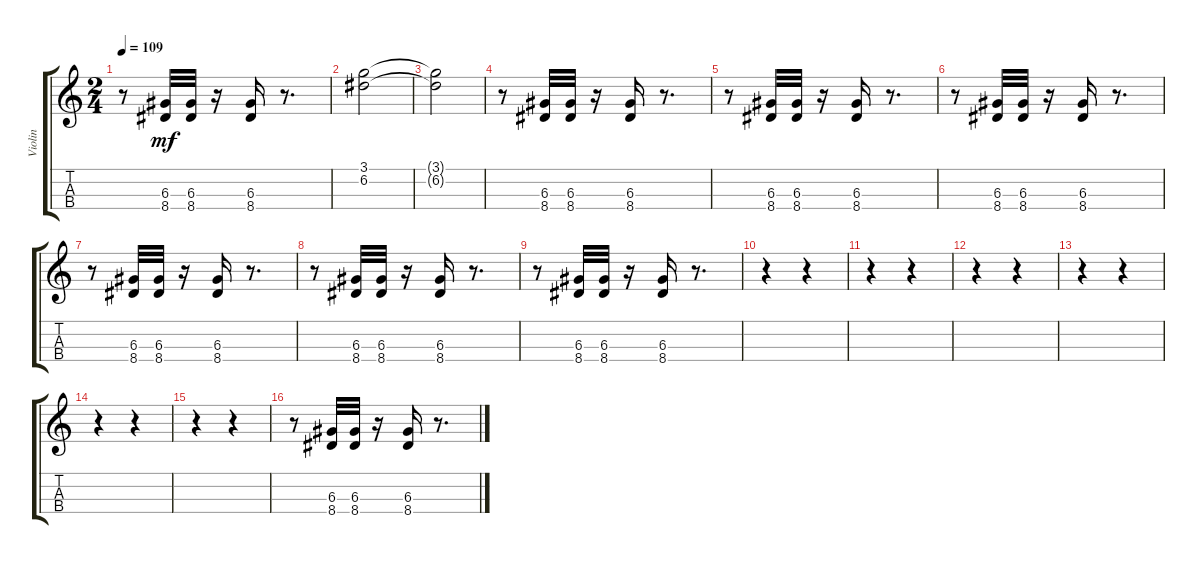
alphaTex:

\track ("Violin" "Violin") {instrument violin}
\staff {score tabs}
\tuning (E5 A4 D4 G3) {hide}
\ts (2 4)
\tempo 109
\clef g2
\ks c
r.8{dy mf} (6.3 8.4).32 (6.3 8.4).32 r.16 (6.3 8.4).16 r.8{d} |
(3.1 6.2).2 |
(3.1{t} 6.2{t}).2 |
r.8 (6.3 8.4).32 (6.3 8.4).32 r.16 (6.3 8.4).16 r.8{d} |
r.8 (6.3 8.4).32 (6.3 8.4).32 r.16 (6.3 8.4).16 r.8{d} |
r.8 (6.3 8.4).32 (6.3 8.4).32 r.16 (6.3 8.4).16 r.8{d} |
r.8 (6.3 8.4).32 (6.3 8.4).32 r.16 (6.3 8.4).16 r.8{d} |
r.8 (6.3 8.4).32 (6.3 8.4).32 r.16 (6.3 8.4).16 r.8{d} |
r.8 (6.3 8.4).32 (6.3 8.4).32 r.16 (6.3 8.4).16 r.8{d} |
r.4 r.4 |
r.4 r.4 |
r.4 r.4 |
r.4 r.4 |
r.4 r.4 |
r.4 r.4 |
r.8 (6.3 8.4).32 (6.3 8.4).32 r.16 (6.3 8.4).16 r.8{d}
